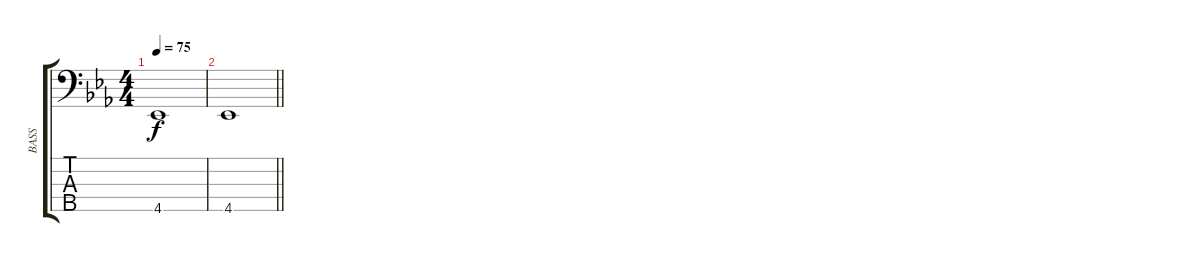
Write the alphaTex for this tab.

\track ("BASS" "BASS") {instrument electricbassfinger}
\staff {score tabs}
\tuning (G2 D2 A1 E1 B0) {hide}
\ts (4 4)
\tempo 75
\clef f4
\ks eb
4.5.1{dy f} |
\barLineRight lightlight
4.5.1
